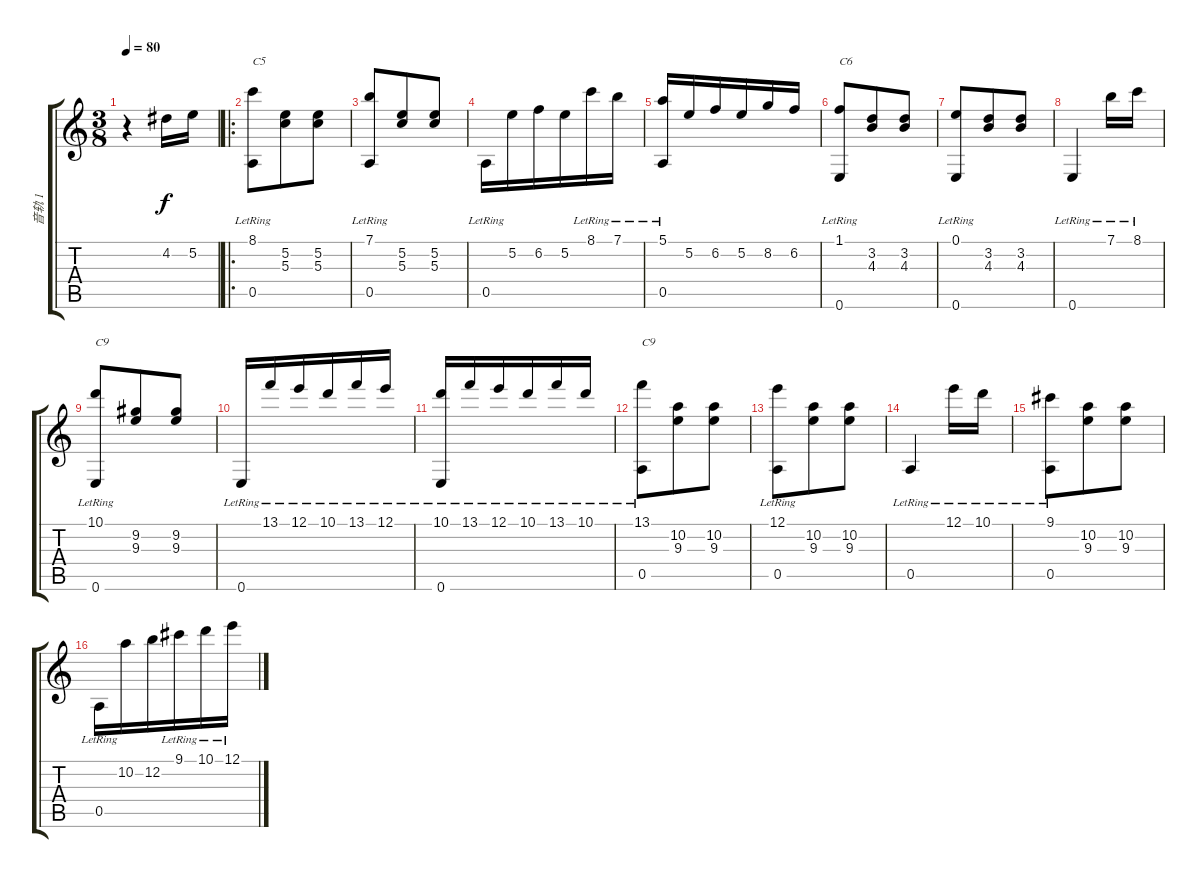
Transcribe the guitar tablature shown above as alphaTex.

\track ("音轨 1" "音轨 1") {instrument acousticguitarnylon}
\staff {score tabs}
\tuning (E4 B3 G3 D3 A2 E2) {hide}
\ts (3 8)
\tempo 80
\clef g2
\ks c
r.4{dy f instrument acousticguitarnylon} 4.2.16 5.2.16 |
\ro
(8.1{lr} 0.5{lr}).8{txt "C5"} (5.2 5.3).8 (5.2 5.3).8 |
(7.1{lr} 0.5{lr}).8 (5.2 5.3).8 (5.2 5.3).8 |
0.5{lr}.16 5.2.16 6.2.16 5.2.16 8.1{lr}.16 7.1{lr}.16 |
(5.1{lr} 0.5{lr}).16 5.2.16 6.2.16 5.2.16 8.2.16 6.2.16 |
(1.1{lr} 0.6{lr}).8{txt "C6"} (3.2 4.3).8 (3.2 4.3).8 |
(0.1{lr} 0.6{lr}).8 (3.2 4.3).8 (3.2 4.3).8 |
0.6{lr}.4 7.1{lr}.16 8.1{lr}.16 |
(10.1{lr} 0.6{lr}).8{txt "C9"} (9.2 9.3).8 (9.2 9.3).8 |
0.6{lr}.16 13.1{lr}.16 12.1{lr}.16 10.1{lr}.16 13.1{lr}.16 12.1{lr}.16 |
(10.1{lr} 0.6{lr}).16 13.1{lr}.16 12.1{lr}.16 10.1{lr}.16 13.1{lr}.16 10.1{lr}.16 |
(13.1{lr} 0.5{lr}).8{txt "C9"} (10.2 9.3).8 (10.2 9.3).8 |
(12.1{lr} 0.5{lr}).8 (10.2 9.3).8 (10.2 9.3).8 |
0.5{lr}.4 12.1{lr}.16 10.1{lr}.16 |
(9.1{lr} 0.5{lr}).8 (10.2 9.3).8 (10.2 9.3).8 |
0.5{lr}.16 10.2.16 12.2.16 9.1{lr}.16 10.1{lr}.16 12.1{lr}.16
